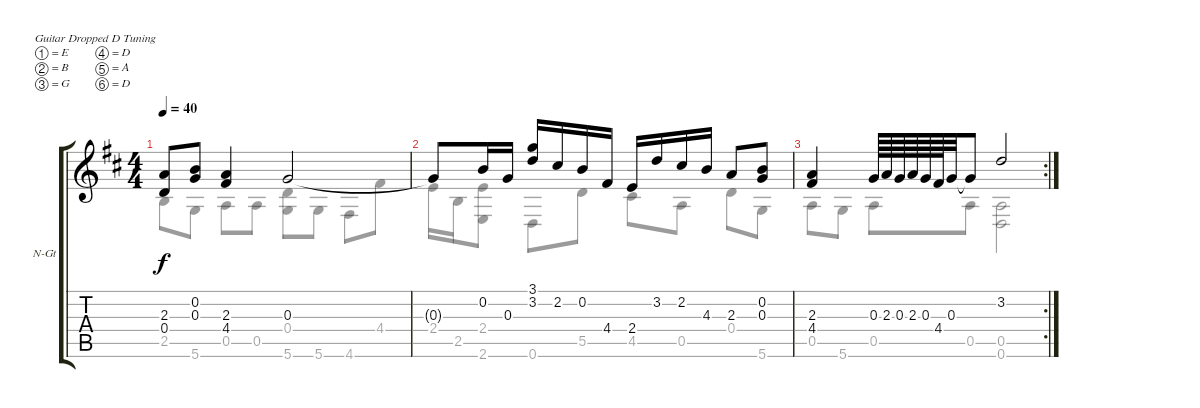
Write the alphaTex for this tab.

\bracketExtendMode groupsimilarinstruments
\firstSystemTrackNameOrientation horizontal
\otherSystemsTrackNameOrientation horizontal
\track ("Untitled" "N-Gt") {instrument acousticguitarnylon}
\staff {score tabs}
\tuning (E4 B3 G3 D3 A2 D2)
\voice
\ts (4 4)
\tempo 40
\clef g2
\ks d
(2.3{t} 0.4{t}).8{dy f} (0.2 0.3).8 (2.3 4.4).4 0.3.2 |
0.3{t}.8 0.2.16 0.3.16 (3.1 3.2).16 2.2.16 0.2.16 4.4.16 2.4.16 3.2.16 2.2.16 4.3.16 2.3.8 (0.2 0.3).8 |
\rc 2
(2.3 4.4).4 0.3.64 2.3.64 0.3.64 2.3.64 0.3.64 4.4.64 0.3.32 0.3{t}.8 3.2.2
\voice
\clef g2
\ottava regular
\simile none
\ks d
2.5.8{dy f} 5.6.8 0.5.8 0.5.8 (0.4 5.6).8 5.6.8 4.6.8 4.4.8 |
2.4.16 2.5.16 (2.4 2.6).8 0.6.8 5.5.8 4.5.8 0.5.8 0.4.8 5.6.8 |
0.5.8 5.6.8 0.5.8 0.5.8 (0.5 0.6).2
